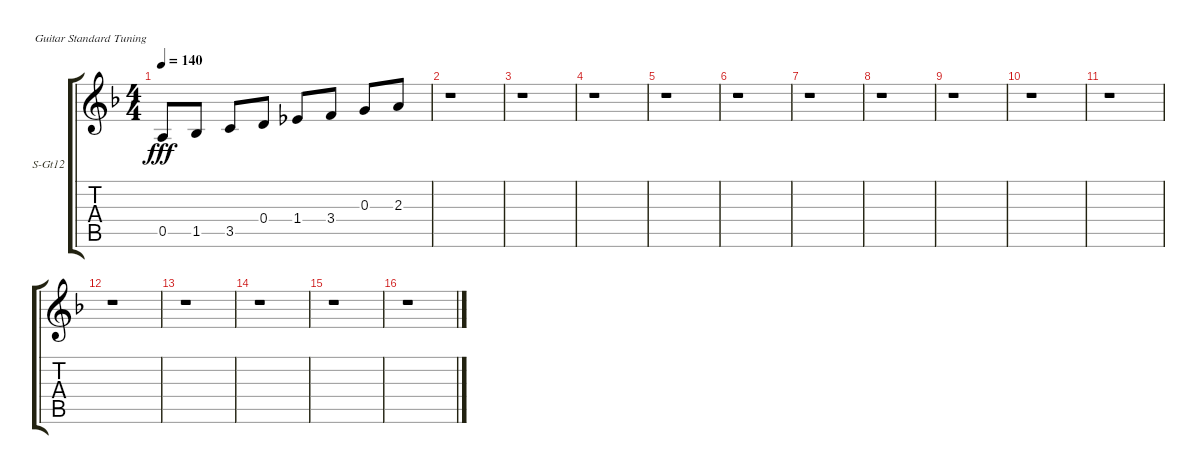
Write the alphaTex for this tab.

\defaultSystemsLayout 4
\bracketExtendMode groupsimilarinstruments
\firstSystemTrackNameOrientation horizontal
\otherSystemsTrackNameOrientation horizontal
\track ("12 St. Steel Guitar" "S-Gt12") {instrument acousticguitarsteel}
\staff {score tabs}
\tuning (E4 B3 G3 D3 A2 E2)
\ts (4 4)
\tempo 140
\clef g2
\scale
0.333333
\ks f
0.5.8{dy fff} 1.5.8 3.5.8 0.4.8 1.4.8 3.4.8 0.3.8 2.3.8 |
\scale
0.333333 r.1 |
\scale
0.333333 r.1 |
\scale
0.333333 r.1 |
\scale
0.333333 r.1 |
\scale
0.333333 r.1 |
\scale
0.333333 r.1 |
\scale
0.333333 r.1 |
\scale
0.333333 r.1 |
\scale
0.333333 r.1 |
\scale
0.333333 r.1 |
\scale
0.333333 r.1 |
\scale
0.333333 r.1 |
\scale
0.333333 r.1 |
\scale
0.333333 r.1 |
\scale
0.333333 r.1
